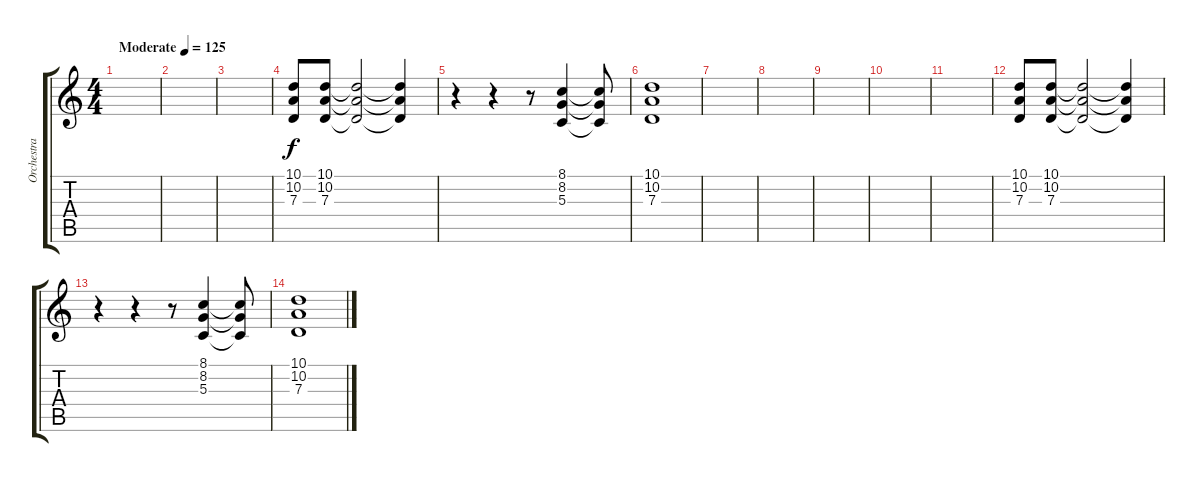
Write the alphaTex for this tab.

\track ("Orchestra Hit" "Orchestra ") {instrument orchestrahit}
\staff {score tabs}
\tuning (E4 B3 G3 D3 A2 E2) {hide}
\ts (4 4)
\tempo (125 "Moderate")
\clef g2
\ks c
|
|
|
(10.1 10.2 7.3).8 (10.1 10.2 7.3).8 (10.1{t} 10.2{t} 7.3{t}).2 (10.1{t} 10.2{t} 7.3{t}).4 |
r.4 r.4 r.8 (8.1 8.2 5.3).4 (8.1{t} 8.2{t} 5.3{t}).8 |
(10.1 10.2 7.3).1 |
|
|
|
|
|
(10.1 10.2 7.3).8 (10.1 10.2 7.3).8 (10.1{t} 10.2{t} 7.3{t}).2 (10.1{t} 10.2{t} 7.3{t}).4 |
r.4 r.4 r.8 (8.1 8.2 5.3).4 (8.1{t} 8.2{t} 5.3{t}).8 |
(10.1 10.2 7.3).1
